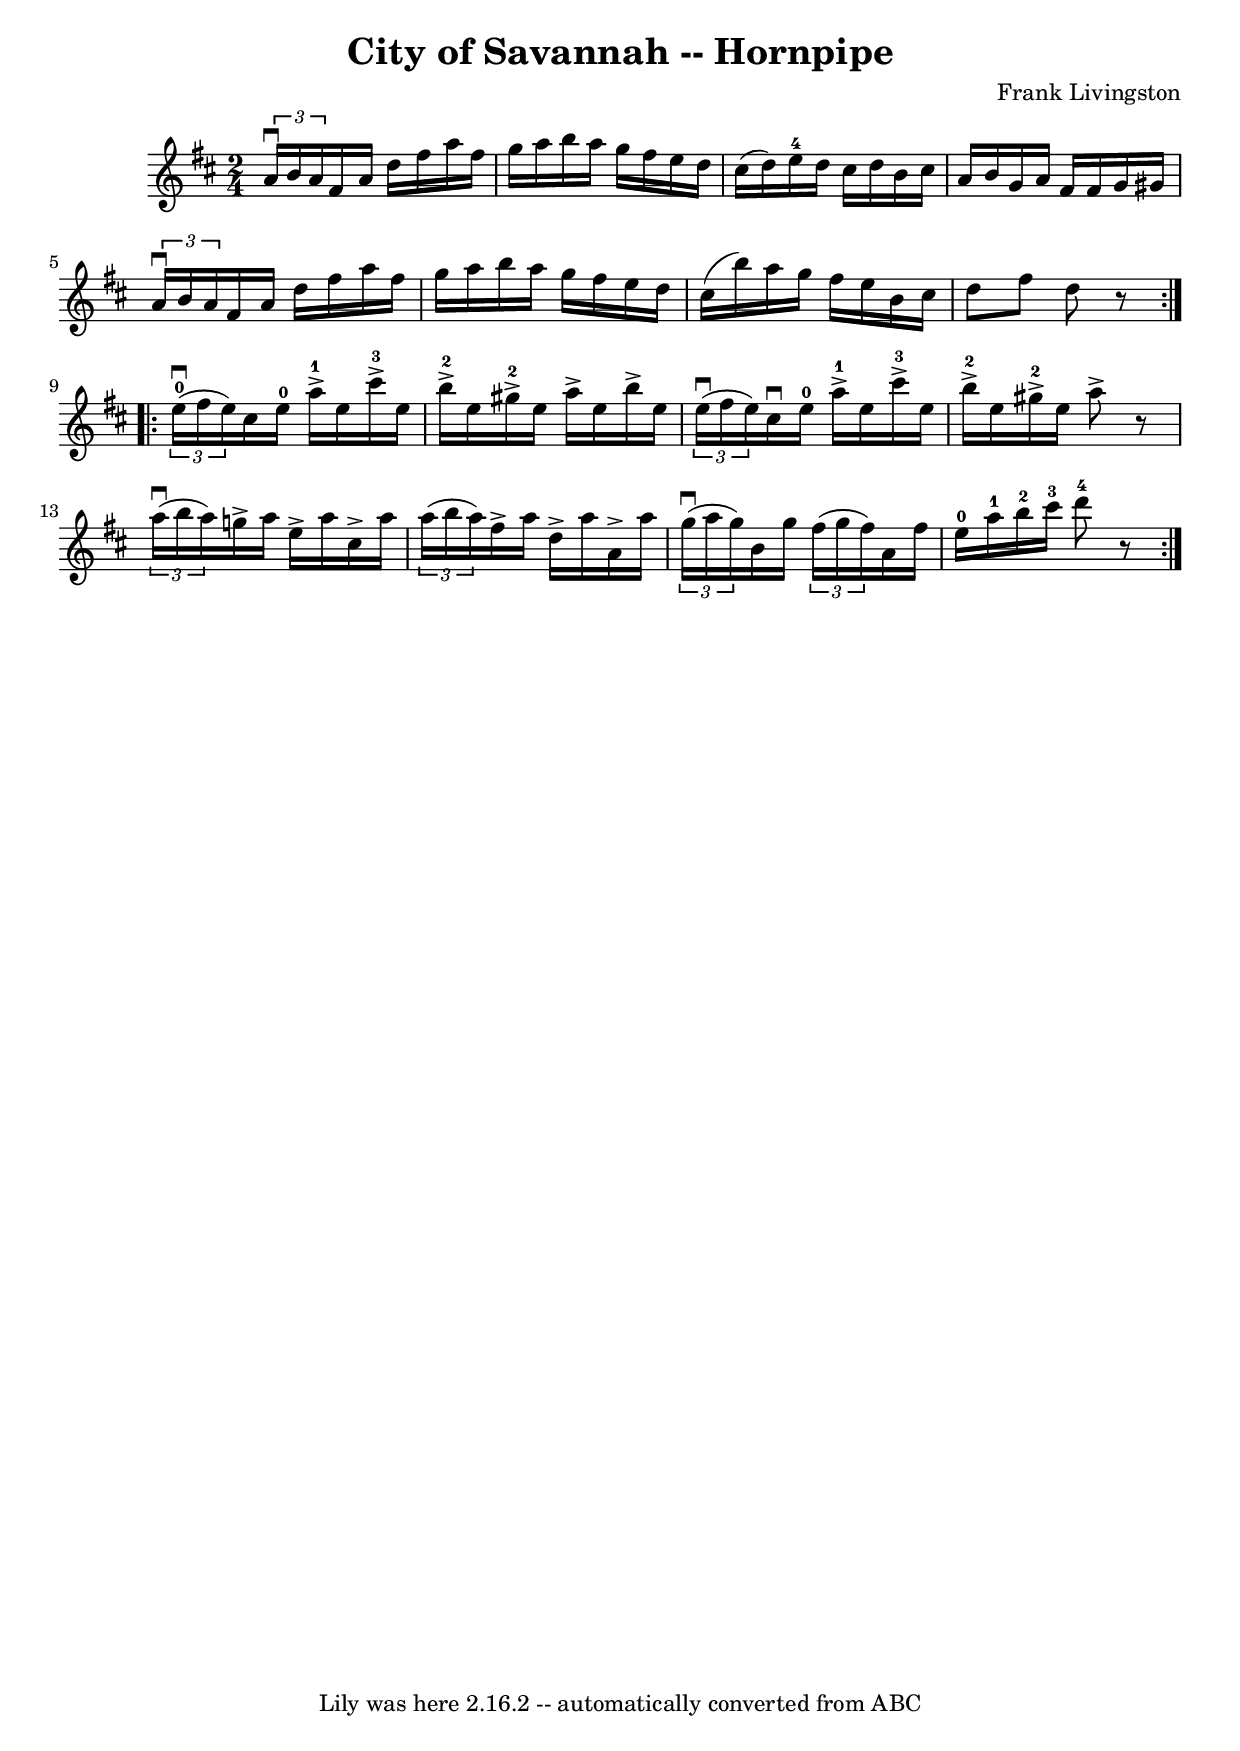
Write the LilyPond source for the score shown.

\version "2.16.2"
\include "Mammoth.ily"
\header {
	%% book = "Cole's 1000 Fiddle Tunes"
	composer = "Frank Livingston"
	crossRefNumber = "1"
	footnotes = ""
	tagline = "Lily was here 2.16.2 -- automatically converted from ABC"
	title = "City of Savannah -- Hornpipe"
}
voicedefault =  {


\repeat volta 2 {
\time 2/4 
\key d \major   \times 2/3 { a'16^\downbow b'16 a'16) }   
fis'16 a'16 d''16 fis''16 a''16 fis''16  |
 g''16    
a''16 b''16 a''16 g''16 fis''16 e''16 d''16  |
   
cis''16 (d''16) e''16-4 d''16 cis''16 d''16 b'16    
cis''16  |
 a'16 b'16 g'16 a'16 fis'16 fis'16 g'16    
gis'16  |
     \times 2/3 { a'16^\downbow b'16 a'16) }   
fis'16 a'16 d''16 fis''16 a''16 fis''16  |
 g''16    
a''16 b''16 a''16 g''16 fis''16 e''16 d''16  |
   
cis''16 (b''16) a''16 g''16 fis''16 e''16 b'16 cis''16  
|
 d''8 fis''8 d''8    r8 }     \repeat volta 2 {   \times 2/3 {  
 e''16-0(^\downbow fis''16 e''16) } cis''16 e''16-0     
a''16-1^\accent e''16 cis'''16-3^\accent e''16  |
     
b''16-2^\accent e''16 gis''16-2^\accent e''16 a''16^\accent  
 e''16 b''16^\accent e''16  |
     \times 2/3 { e''16 (^\downbow  
 fis''16 e''16) } cis''16^\downbow e''16-0 a''16-1^\accent 
 e''16 cis'''16-3^\accent e''16  |
 b''16-2^\accent   
e''16 gis''16-2^\accent e''16 a''8^\accent   r8 |
     
\times 2/3 { a''16 (^\downbow b''16 a''16) } g''!16^\accent   
a''16 e''16^\accent a''16 cis''16^\accent a''16  |
   
\times 2/3 { a''16 (b''16 a''16) } fis''16^\accent a''16    
d''16^\accent a''16 a'16^\accent a''16  |
     \times 2/3 {   
g''16 (^\downbow a''16 g''16) } b'16 g''16    \times 2/3 {   
fis''16 (g''16 fis''16) } a'16 fis''16  |
 e''16-0   
a''16-1 b''16-2 cis'''16-3 d'''8-4   r8 }   
}

\score{
    <<

	\context Staff="default"
	{
	    \voicedefault 
	}

    >>
	\layout {
	}
	\midi {}
}
